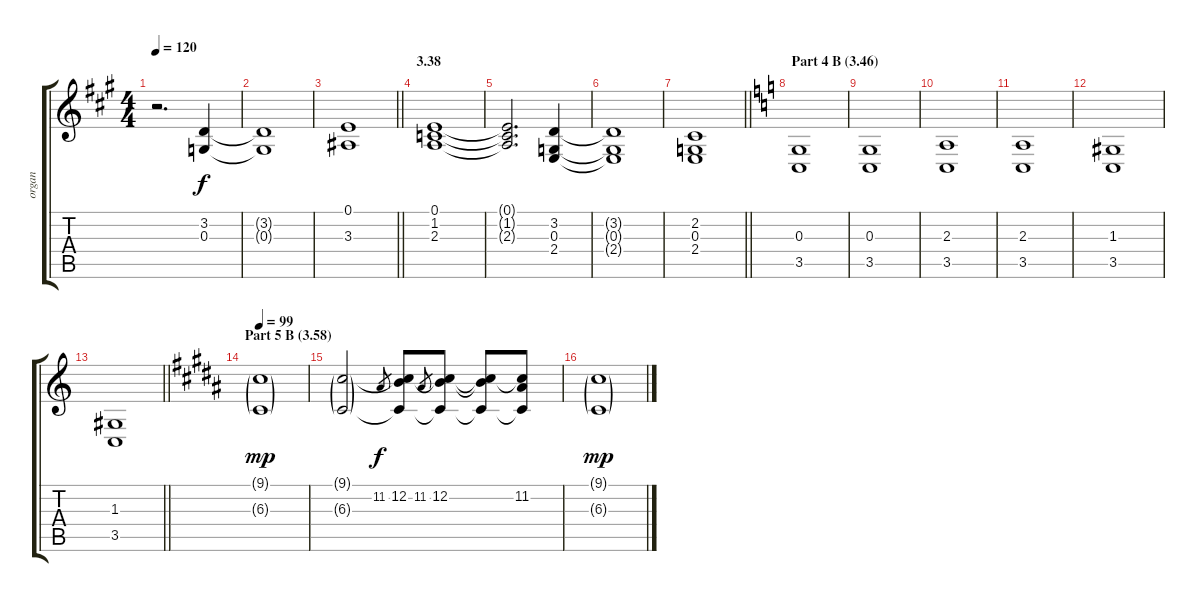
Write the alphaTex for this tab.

\track ("organ" "organ") {instrument drawbarorgan}
\staff {score tabs}
\tuning (E4 B3 G3 D3 A2 E2) {hide}
\ts (4 4)
\tempo 120
\clef g2
\ks a
r.2{d dy f} (3.2 0.3).4 |
(3.2{t} 0.3{t}).1 |
\barLineRight lightlight
(0.1 3.3).1 |
\section ("" "3.38")
(0.1 1.2 2.3).1 |
(0.1{t} 1.2{t} 2.3{t}).2{d} (3.2 0.3 2.4).4 |
(3.2{t} 0.3{t} 2.4{t}).1 |
\barLineRight lightlight
(2.2 0.3 2.4).1 |
\section ("" "Part 4 B (3.46)")
\ks c
(0.3 3.5).1 |
(0.3 3.5).1 |
(2.3 3.5).1 |
(2.3 3.5).1 |
(1.3 3.5).1 |
\barLineRight lightlight
(1.3 3.5).1 |
\section ("" "Part 5 B (3.58)")
\tempo 99
\ks b
(9.1{g} 6.3{g}).1{dy mp} |
(9.1{g} 6.3{g}).2 11.2.8{gr dy f} (9.1{t} 12.2 6.3{t}).8 11.2.8{gr} (9.1{t} 12.2 6.3{t}).8 (9.1{t} 12.2{t} 6.3{t}).8 (9.1{t} 11.2 6.3{t}).8 |
(9.1{g} 6.3{g}).1{dy mp}
